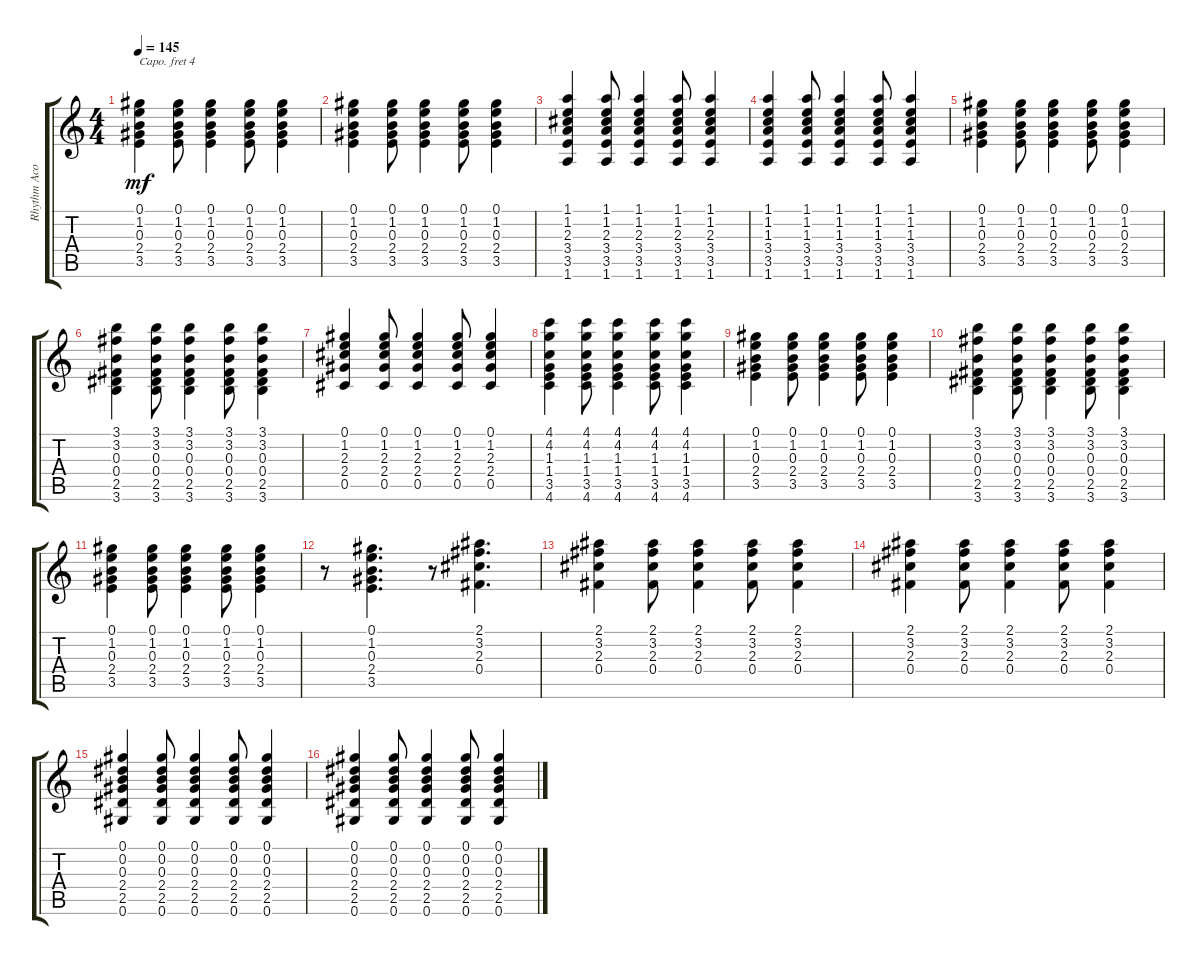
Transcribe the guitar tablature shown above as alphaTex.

\track ("Rhythm Acoustic" "Rhythm Aco") {instrument acousticguitarsteel}
\staff {score tabs}
\capo 4
\tuning (E4 B3 G3 D3 A2 E2) {hide}
\ts (4 4)
\tempo 145
\clef g2
\ks c
(0.1 1.2 0.3 2.4 3.5).4{dy mf} (0.1 1.2 0.3 2.4 3.5).8 (0.1 1.2 0.3 2.4 3.5).4 (0.1 1.2 0.3 2.4 3.5).8 (0.1 1.2 0.3 2.4 3.5).4 |
(0.1 1.2 0.3 2.4 3.5).4 (0.1 1.2 0.3 2.4 3.5).8 (0.1 1.2 0.3 2.4 3.5).4 (0.1 1.2 0.3 2.4 3.5).8 (0.1 1.2 0.3 2.4 3.5).4 |
(1.1 1.2 2.3 3.4 3.5 1.6).4 (1.1 1.2 2.3 3.4 3.5 1.6).8 (1.1 1.2 2.3 3.4 3.5 1.6).4 (1.1 1.2 2.3 3.4 3.5 1.6).8 (1.1 1.2 2.3 3.4 3.5 1.6).4 |
(1.1 1.2 1.3 3.4 3.5 1.6).4 (1.1 1.2 1.3 3.4 3.5 1.6).8 (1.1 1.2 1.3 3.4 3.5 1.6).4 (1.1 1.2 1.3 3.4 3.5 1.6).8 (1.1 1.2 1.3 3.4 3.5 1.6).4 |
(0.1 1.2 0.3 2.4 3.5).4 (0.1 1.2 0.3 2.4 3.5).8 (0.1 1.2 0.3 2.4 3.5).4 (0.1 1.2 0.3 2.4 3.5).8 (0.1 1.2 0.3 2.4 3.5).4 |
(3.1 3.2 0.3 0.4 2.5 3.6).4 (3.1 3.2 0.3 0.4 2.5 3.6).8 (3.1 3.2 0.3 0.4 2.5 3.6).4 (3.1 3.2 0.3 0.4 2.5 3.6).8 (3.1 3.2 0.3 0.4 2.5 3.6).4 |
(0.1 1.2 2.3 2.4 0.5).4 (0.1 1.2 2.3 2.4 0.5).8 (0.1 1.2 2.3 2.4 0.5).4 (0.1 1.2 2.3 2.4 0.5).8 (0.1 1.2 2.3 2.4 0.5).4 |
(4.1 4.2 1.3 1.4 3.5 4.6).4 (4.1 4.2 1.3 1.4 3.5 4.6).8 (4.1 4.2 1.3 1.4 3.5 4.6).4 (4.1 4.2 1.3 1.4 3.5 4.6).8 (4.1 4.2 1.3 1.4 3.5 4.6).4 |
(0.1 1.2 0.3 2.4 3.5).4 (0.1 1.2 0.3 2.4 3.5).8 (0.1 1.2 0.3 2.4 3.5).4 (0.1 1.2 0.3 2.4 3.5).8 (0.1 1.2 0.3 2.4 3.5).4 |
(3.1 3.2 0.3 0.4 2.5 3.6).4 (3.1 3.2 0.3 0.4 2.5 3.6).8 (3.1 3.2 0.3 0.4 2.5 3.6).4 (3.1 3.2 0.3 0.4 2.5 3.6).8 (3.1 3.2 0.3 0.4 2.5 3.6).4 |
(0.1 1.2 0.3 2.4 3.5).4 (0.1 1.2 0.3 2.4 3.5).8 (0.1 1.2 0.3 2.4 3.5).4 (0.1 1.2 0.3 2.4 3.5).8 (0.1 1.2 0.3 2.4 3.5).4 |
r.8 (0.1 1.2 0.3 2.4 3.5).4{d} r.8 (2.1 3.2 2.3 0.4).4{d} |
(2.1 3.2 2.3 0.4).4 (2.1 3.2 2.3 0.4).8 (2.1 3.2 2.3 0.4).4 (2.1 3.2 2.3 0.4).8 (2.1 3.2 2.3 0.4).4 |
(2.1 3.2 2.3 0.4).4 (2.1 3.2 2.3 0.4).8 (2.1 3.2 2.3 0.4).4 (2.1 3.2 2.3 0.4).8 (2.1 3.2 2.3 0.4).4 |
(0.1 0.2 0.3 2.4 2.5 0.6).4 (0.1 0.2 0.3 2.4 2.5 0.6).8 (0.1 0.2 0.3 2.4 2.5 0.6).4 (0.1 0.2 0.3 2.4 2.5 0.6).8 (0.1 0.2 0.3 2.4 2.5 0.6).4 |
(0.1 0.2 0.3 2.4 2.5 0.6).4 (0.1 0.2 0.3 2.4 2.5 0.6).8 (0.1 0.2 0.3 2.4 2.5 0.6).4 (0.1 0.2 0.3 2.4 2.5 0.6).8 (0.1 0.2 0.3 2.4 2.5 0.6).4
